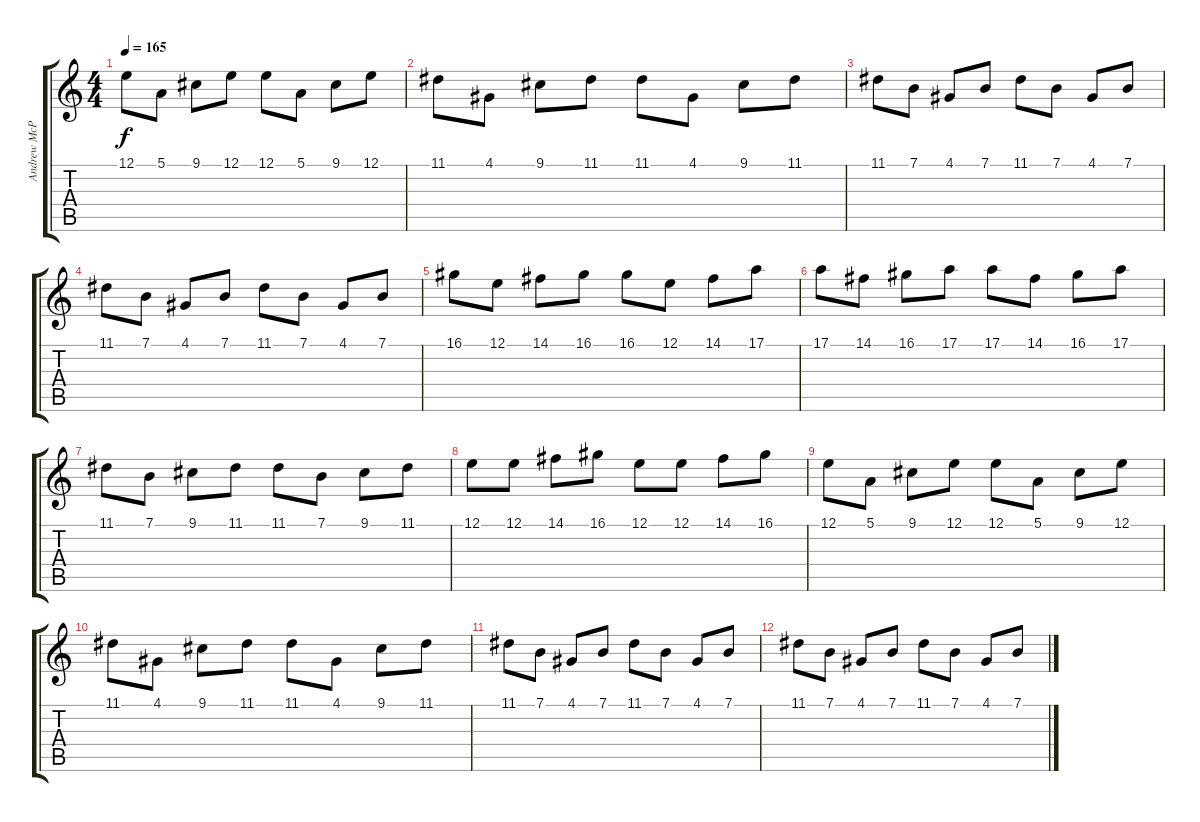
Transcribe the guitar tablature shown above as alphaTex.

\track ("Andrew McPauls (Keyb)" "Andrew McP") {instrument stringensemble1}
\staff {score tabs}
\tuning (E4 B3 G3 D3 A2 E2) {hide}
\ts (4 4)
\tempo 165
\clef g2
\ks c
12.1.8{dy f} 5.1.8 9.1.8 12.1.8 12.1.8 5.1.8 9.1.8 12.1.8 |
11.1.8 4.1.8 9.1.8 11.1.8 11.1.8 4.1.8 9.1.8 11.1.8 |
11.1.8{volume 6} 7.1.8 4.1.8 7.1.8 11.1.8 7.1.8 4.1.8 7.1.8 |
11.1.8 7.1.8 4.1.8 7.1.8 11.1.8 7.1.8 4.1.8 7.1.8 |
16.1.8 12.1.8 14.1.8 16.1.8 16.1.8 12.1.8 14.1.8 17.1.8 |
17.1.8 14.1.8 16.1.8 17.1.8 17.1.8 14.1.8 16.1.8 17.1.8 |
11.1.8 7.1.8 9.1.8 11.1.8 11.1.8 7.1.8 9.1.8 11.1.8 |
12.1.8{volume 0} 12.1.8 14.1.8 16.1.8 12.1.8 12.1.8 14.1.8 16.1.8 |
12.1.8 5.1.8 9.1.8 12.1.8 12.1.8 5.1.8 9.1.8 12.1.8 |
11.1.8 4.1.8 9.1.8 11.1.8 11.1.8 4.1.8 9.1.8 11.1.8 |
11.1.8 7.1.8 4.1.8 7.1.8 11.1.8 7.1.8 4.1.8 7.1.8 |
11.1.8 7.1.8 4.1.8 7.1.8 11.1.8 7.1.8 4.1.8 7.1.8
